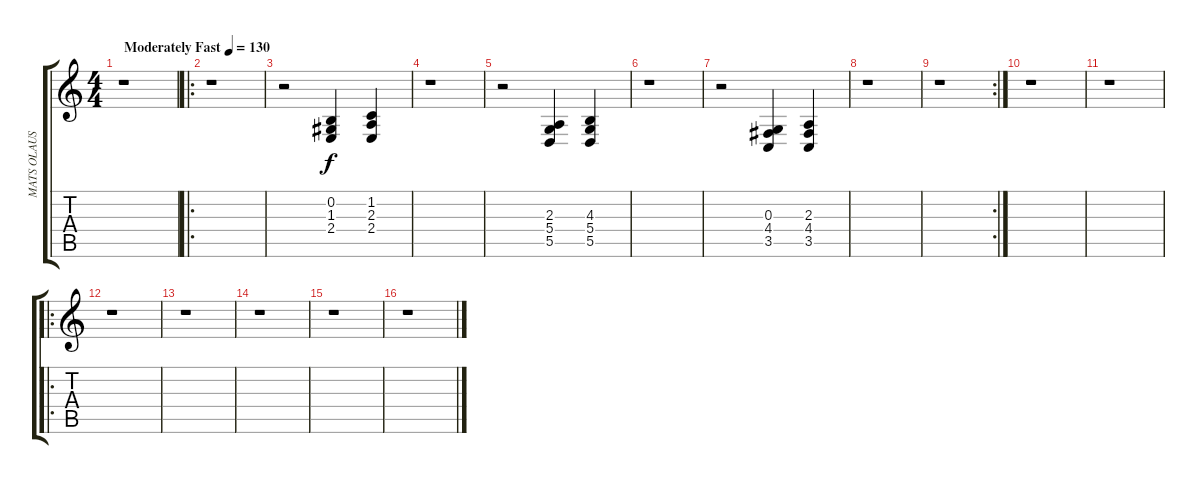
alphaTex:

\track ("MATS OLAUSSON" "MATS OLAUS") {instrument harpsichord}
\staff {score tabs}
\tuning (E4 B3 G3 D3 A2 E2) {hide}
\ts (4 4)
\tempo (130 "Moderately Fast")
\clef g2
\ks c
r.1{dy f instrument harpsichord} |
\ro
r.1 |
r.2 (0.2 1.3 2.4).4 (1.2 2.3 2.4).4 |
r.1 |
r.2 (2.3 5.4 5.5).4 (4.3 5.4 5.5).4 |
r.1 |
r.2 (0.3 4.4 3.5).4 (2.3 4.4 3.5).4 |
r.1 |
\rc 2
r.1 |
r.1 |
r.1 |
\ro
r.1 |
r.1 |
r.1 |
r.1 |
r.1
